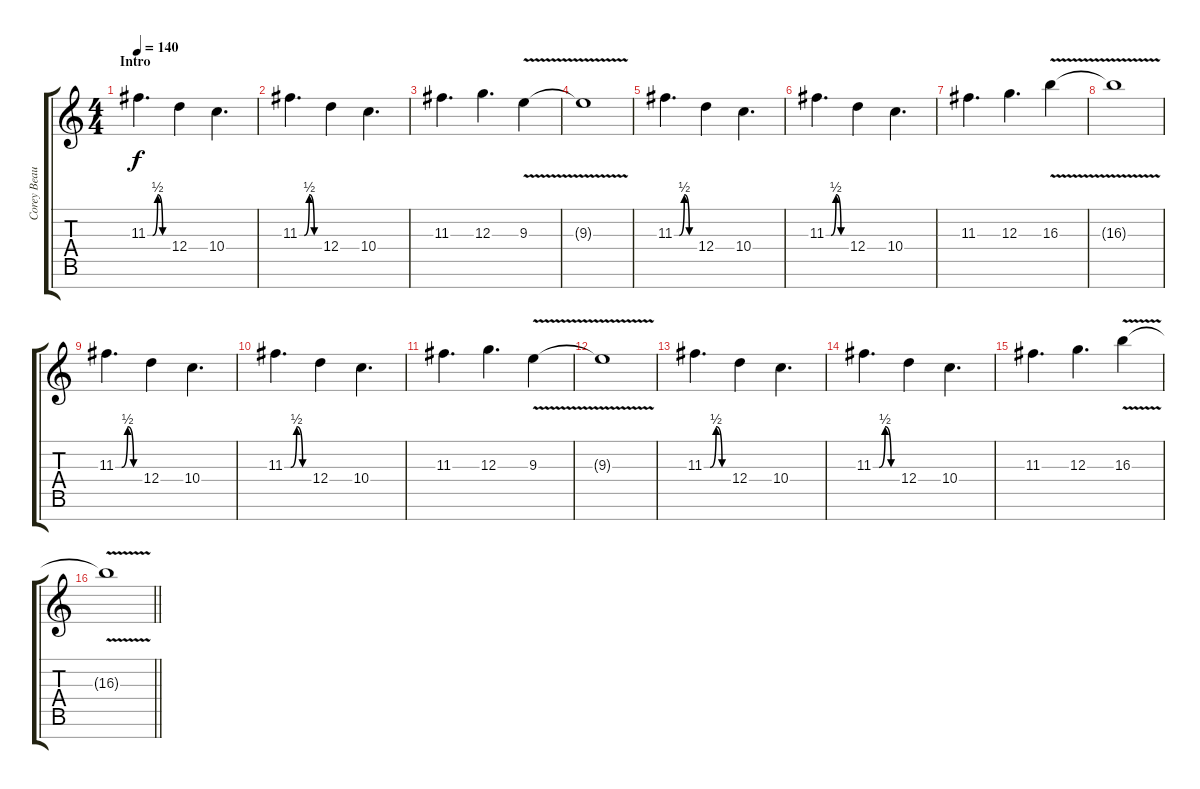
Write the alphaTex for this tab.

\track ("Corey Beaulieu" "Corey Beau") {instrument distortionguitar}
\staff {score tabs}
\tuning (E4 B3 G3 D3 A2 E2 B1) {hide}
\ts (4 4)
\section ("" "Intro")
\tempo 140
\clef g2
\ks c
11.3{be (custom 0 0 15 0 30 2 45 0 60 0)}.4{d dy f instrument distortionguitar} 12.4.4 10.4.4{d} |
11.3{be (custom 0 0 15 0 30 2 45 0 60 0)}.4{d} 12.4.4 10.4.4{d} |
11.3.4{d} 12.3.4{d} 9.3{v}.4 |
9.3{t}.1 |
11.3{be (custom 0 0 15 0 30 2 45 0 60 0)}.4{d} 12.4.4 10.4.4{d} |
11.3{be (custom 0 0 15 0 30 2 45 0 60 0)}.4{d} 12.4.4 10.4.4{d} |
11.3.4{d} 12.3.4{d} 16.3{v}.4 |
16.3{t}.1 |
11.3{be (custom 0 0 15 0 30 2 45 0 60 0)}.4{d} 12.4.4 10.4.4{d} |
11.3{be (custom 0 0 15 0 30 2 45 0 60 0)}.4{d} 12.4.4 10.4.4{d} |
11.3.4{d} 12.3.4{d} 9.3{v}.4 |
9.3{t}.1 |
11.3{be (custom 0 0 15 0 30 2 45 0 60 0)}.4{d} 12.4.4 10.4.4{d} |
11.3{be (custom 0 0 15 0 30 2 45 0 60 0)}.4{d} 12.4.4 10.4.4{d} |
11.3.4{d} 12.3.4{d} 16.3{v}.4 |
\barLineRight lightlight
16.3{t}.1
